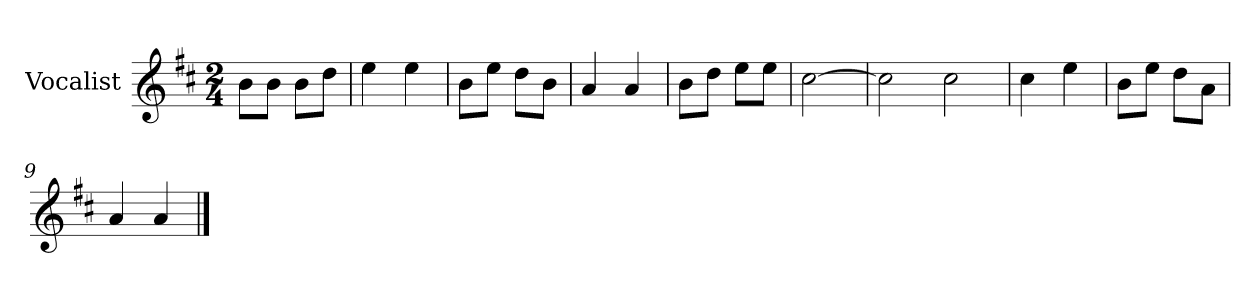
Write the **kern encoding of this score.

**kern
*part1
*staff1
*I"Vocalist
*k[f#c#]
*D:
*M2/4
=
8bL
8bJ
8bL
8ddJ
=1
4ee
4ee
=2
8bL
8eeJ
8ddL
8bJ
=3
4a
4a
=4
8bL
8ddJ
8eeL
8eeJ
=5
[2cc#
=6
2cc#]
2cc#
=7
4cc#
4ee
=8
8bL
8eeJ
8ddL
8aJ
=9
4a
4a
==
*-
